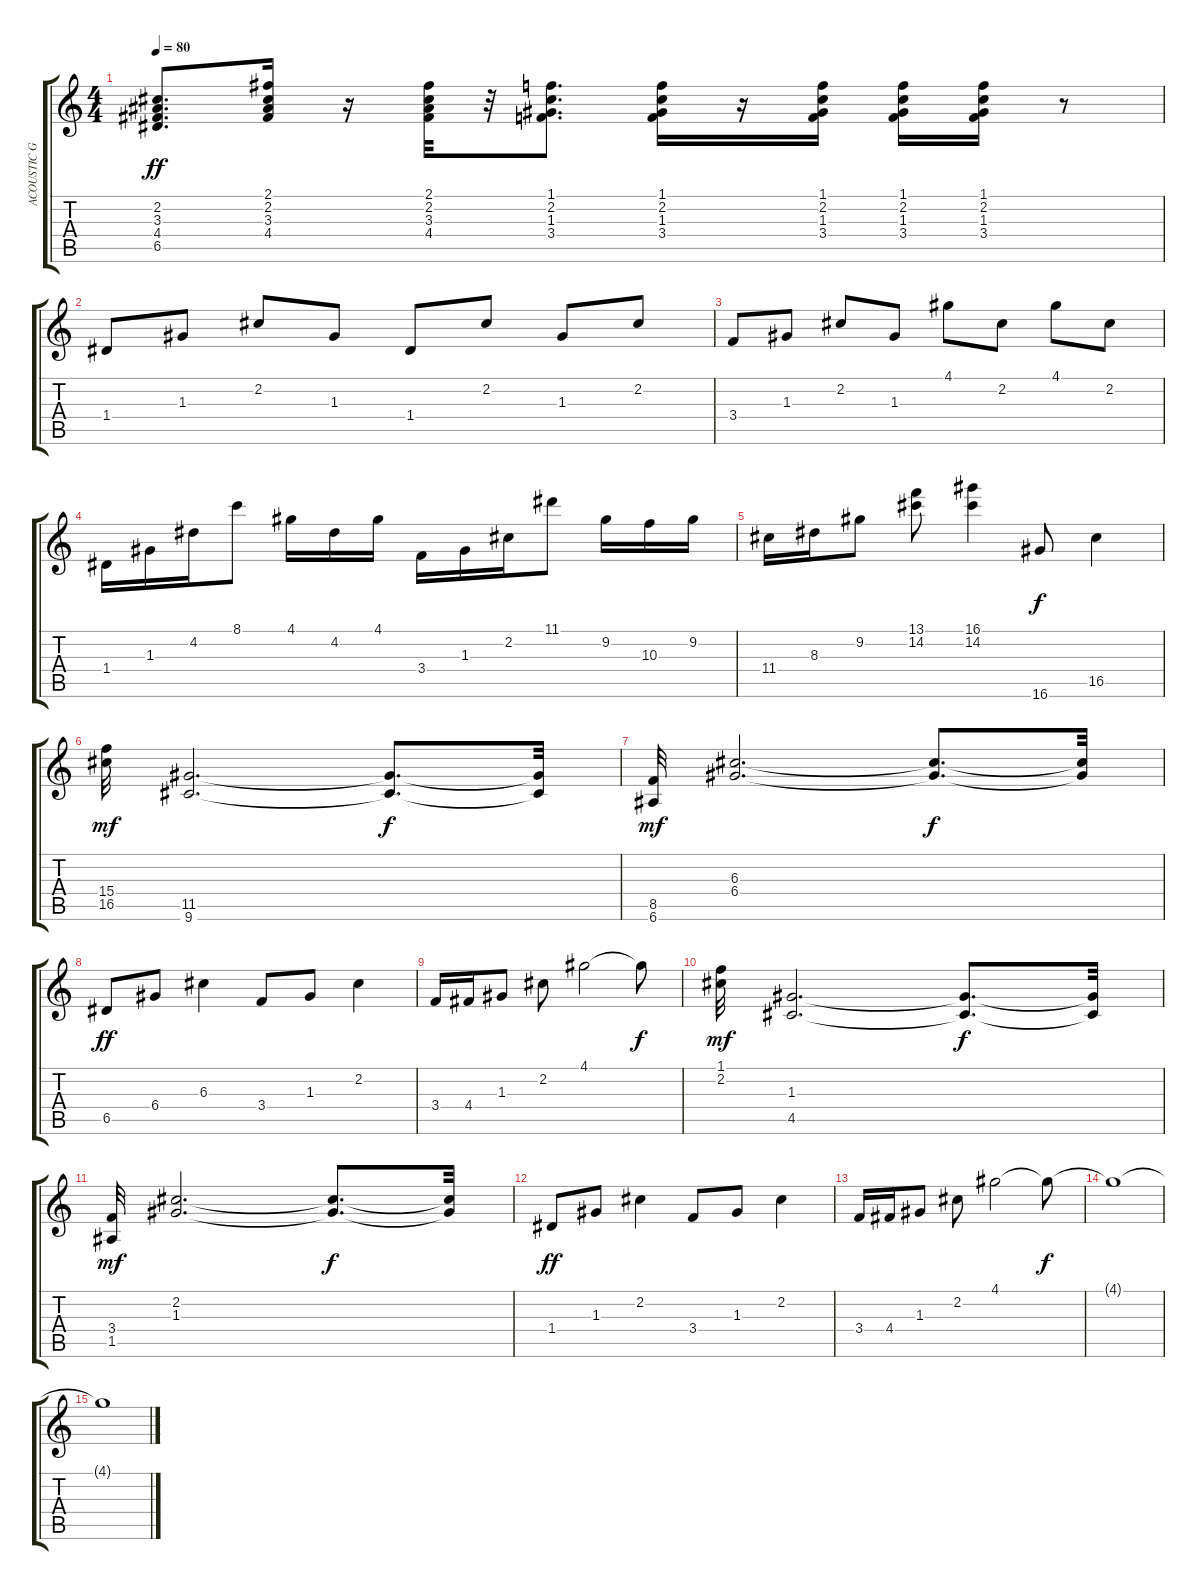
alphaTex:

\track ("ACOUSTIC GUIT 2" "ACOUSTIC G") {instrument acousticguitarsteel}
\staff {score tabs}
\tuning (E4 B3 G3 D3 A2 E2) {hide}
\ts (4 4)
\tempo 80
\clef g2
\ks c
(2.2 3.3 4.4 6.5).8{d dy ff} (2.1 2.2 3.3 4.4).16 r.16 (2.1 2.2 3.3 4.4).32 r.32 (1.1 2.2 1.3 3.4).8{d} (1.1 2.2 1.3 3.4).16 r.16 (1.1 2.2 1.3 3.4).16 (1.1 2.2 1.3 3.4).16 (1.1 2.2 1.3 3.4).16 r.8 |
1.4.8{volume 11} 1.3.8 2.2.8 1.3.8 1.4.8 2.2.8 1.3.8 2.2.8 |
3.4.8 1.3.8 2.2.8 1.3.8 4.1.8 2.2.8 4.1.8 2.2.8 |
1.4.16 1.3.16 4.2.16 8.1.8 4.1.16 4.2.16 4.1.16 3.4.16 1.3.16 2.2.16 11.1.8 9.2.16 10.3.16 9.2.16 |
11.4.16 8.3.16 9.2.8 (13.1 14.2).8 (16.1 14.2).4 16.6.8{dy f} 16.5.4 |
(15.4 16.5).32{dy mf volume 10} (11.5 9.6).2{d} (11.5{t} 9.6{t}).8{d dy f} (11.5{t} 9.6{t}).32 |
(8.5 6.6).32{dy mf} (6.3 6.4).2{d} (6.3{t} 6.4{t}).8{d dy f} (6.3{t} 6.4{t}).32 |
6.5.8{dy ff} 6.4.8 6.3.4 3.4.8 1.3.8 2.2.4 |
3.4.16 4.4.16 1.3.8 2.2.8 4.1.2 4.1{t}.8{dy f} |
(1.1 2.2).32{dy mf} (1.3 4.5).2{d} (1.3{t} 4.5{t}).8{d dy f} (1.3{t} 4.5{t}).32 |
(3.4 1.5).32{dy mf} (2.2 1.3).2{d} (2.2{t} 1.3{t}).8{d dy f} (2.2{t} 1.3{t}).32 |
1.4.8{dy ff} 1.3.8 2.2.4 3.4.8 1.3.8 2.2.4 |
3.4.16 4.4.16{volume 11} 1.3.8 2.2.8 4.1.2 4.1{t}.8{dy f} |
4.1{t}.1 |
4.1{t}.1
